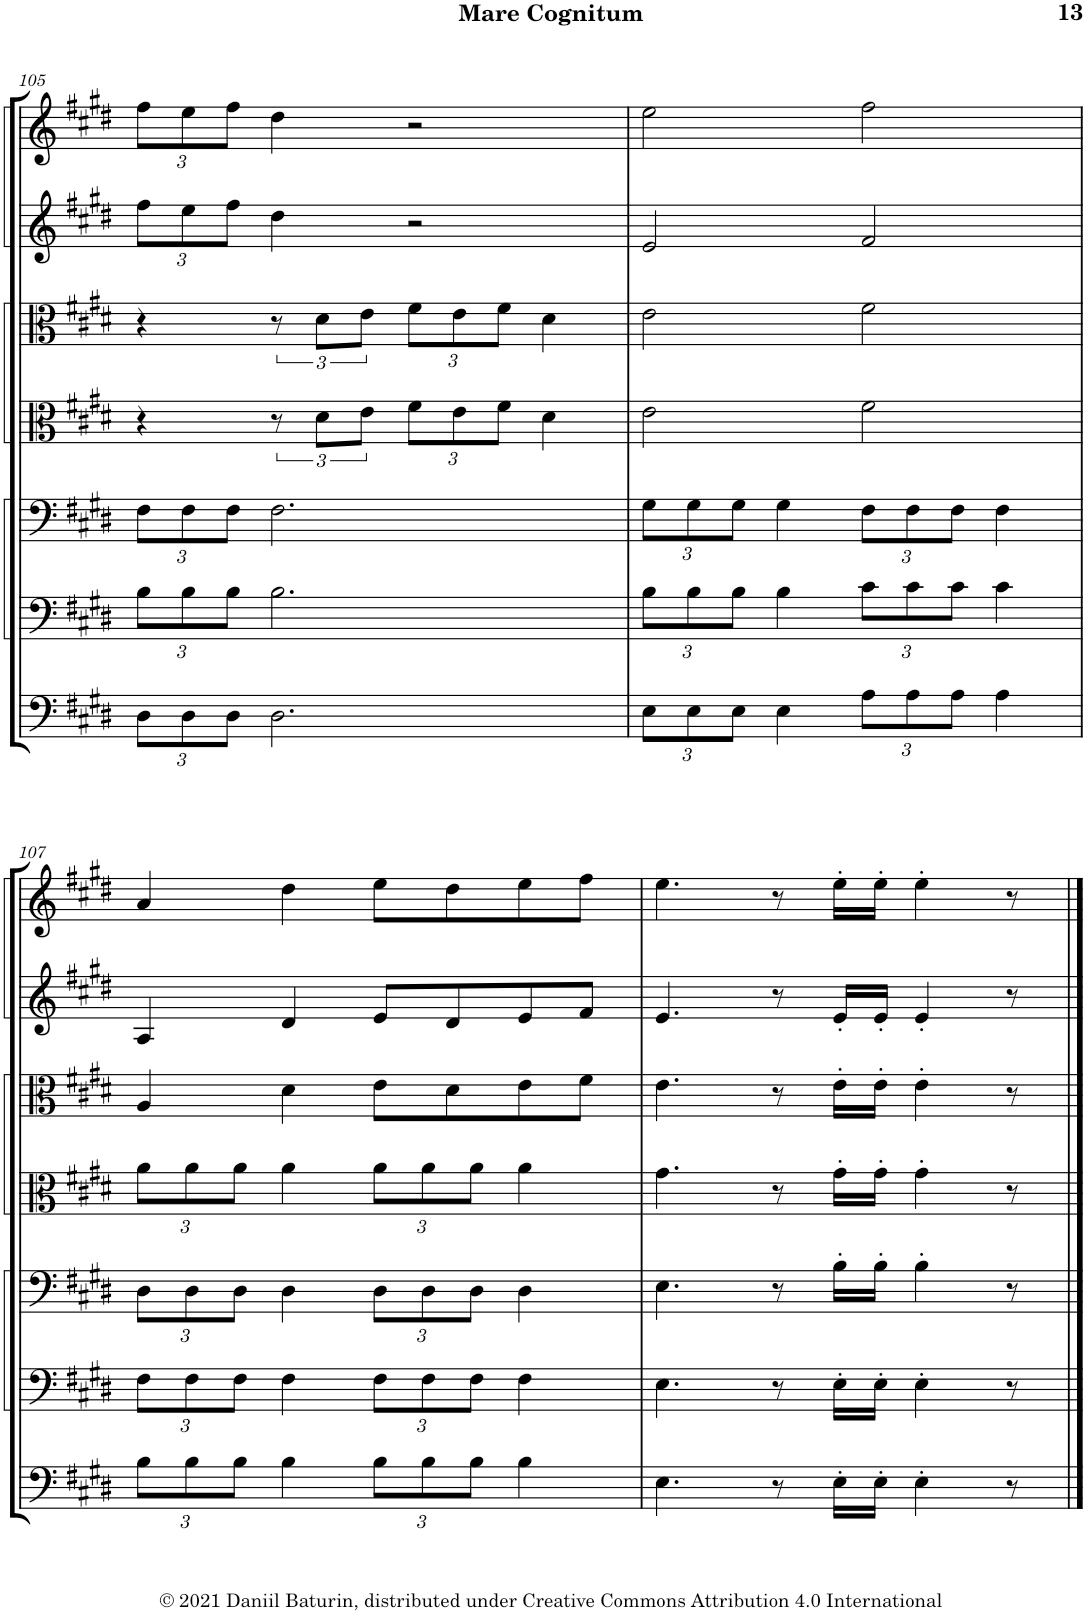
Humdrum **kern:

**kern	**kern	**kern	**kern	**kern	**kern	**kern
*part7	*part6	*part5	*part4	*part3	*part2	*part1
*staff7	*staff6	*staff5	*staff4	*staff3	*staff2	*staff1
*I"Contrabass	*I"Violoncello II	*I"Violoncello I	*I"Viola II	*I"Viola I	*I"Violin II	*I"Violin I
*I'Cb	*I'Vc	*I'Vc	*I'Vla	*I'Vla	*I'Vln	*I'Vln
!!LO:PB:g=z
*clefF4	*clefF4	*clefF4	*clefC3	*clefC3	*clefG2	*clefG2
*Trd7c12	*	*	*	*	*	*
*k[f#c#g#d#]	*k[f#c#g#d#]	*k[f#c#g#d#]	*k[f#c#g#d#]	*k[f#c#g#d#]	*k[f#c#g#d#]	*k[f#c#g#d#]
*M4/4	*M4/4	*M4/4	*M4/4	*M4/4	*M4/4	*M4/4
*Xbrackettup	*Xbrackettup	*Xbrackettup	*	*	*Xbrackettup	*Xbrackettup
=105	=105	=105	=105	=105	=105	=105
12D#\L	12B\L	12F#\L	4r	4r	12ff#\L	12ff#\L
12D#\	12B\	12F#\	.	.	12ee\	12ee\
12D#\J	12B\J	12F#\J	.	.	12ff#\J	12ff#\J
2.D#\	2.B\	2.F#\	12r	12r	4dd#\	4dd#\
.	.	.	12d#\L	12d#\L	.	.
.	.	.	12e\J	12e\J	.	.
*	*	*	*Xbrackettup	*Xbrackettup	*	*
.	.	.	12f#\L	12f#\L	2r	2r
.	.	.	12e\	12e\	.	.
.	.	.	12f#\J	12f#\J	.	.
.	.	.	4d#\	4d#\	.	.
=106	=106	=106	=106	=106	=106	=106
12E\L	12B\L	12G#\L	2e\	2e\	2e/	2ee\
12E\	12B\	12G#\	.	.	.	.
12E\J	12B\J	12G#\J	.	.	.	.
4E\	4B\	4G#\	.	.	.	.
12A\L	12c#\L	12F#\L	2f#\	2f#\	2f#/	2ff#\
12A\	12c#\	12F#\	.	.	.	.
12A\J	12c#\J	12F#\J	.	.	.	.
4A\	4c#\	4F#\	.	.	.	.
!!LO:LB:g=z
=107	=107	=107	=107	=107	=107	=107
12B\L	12F#\L	12D#\L	12a\L	4A/	4A/	4a/
12B\	12F#\	12D#\	12a\	.	.	.
12B\J	12F#\J	12D#\J	12a\J	.	.	.
4B\	4F#\	4D#\	4a\	4d#\	4d#/	4dd#\
12B\L	12F#\L	12D#\L	12a\L	8e\L	8e/L	8ee\L
12B\	12F#\	12D#\	12a\	.	.	.
.	.	.	.	8d#\	8d#/	8dd#\
12B\J	12F#\J	12D#\J	12a\J	.	.	.
4B\	4F#\	4D#\	4a\	8e\	8e/	8ee\
.	.	.	.	8f#\J	8f#/J	8ff#\J
=108	=108	=108	=108	=108	=108	=108
4.E\	4.E\	4.E\	4.g#\	4.e\	4.e/	4.ee\
8r	8r	8r	8r	8r	8r	8r
16E'\LL	16E'\LL	16B'\LL	16g#'\LL	16e'\LL	16e'/LL	16ee'\LL
16E'\JJ	16E'\JJ	16B'\JJ	16g#'\JJ	16e'\JJ	16e'/JJ	16ee'\JJ
4E'\	4E'\	4B'\	4g#'\	4e'\	4e'/	4ee'\
8r	8r	8r	8r	8r	8r	8r
==	==	==	==	==	==	==
*-	*-	*-	*-	*-	*-	*-
